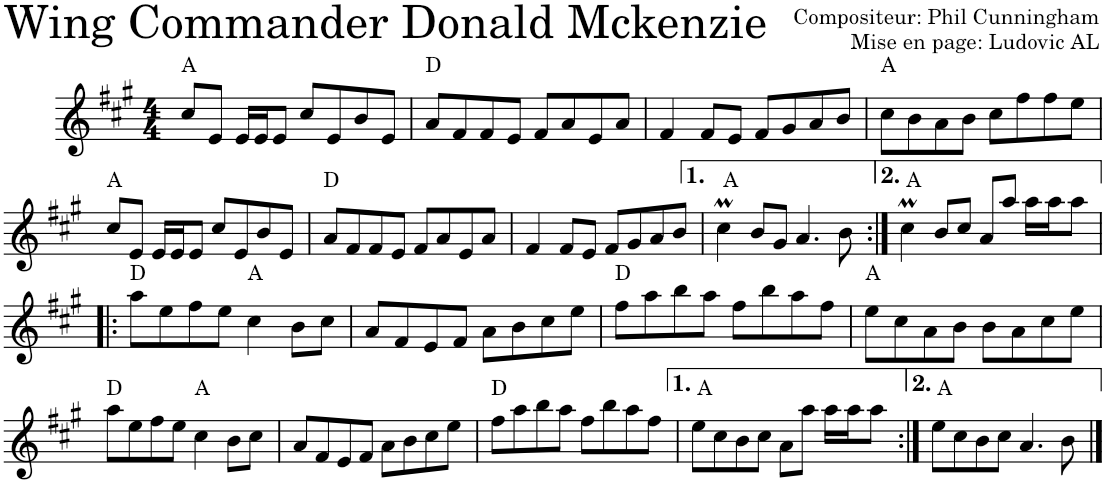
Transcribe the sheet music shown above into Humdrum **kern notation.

**kern	**harte
*part1	*part1
*staff1	*
*I"Voice	*
*I'V	*
*clefG2	*
*k[f#c#g#]	*
*M4/4	*
=1	=1
8cc#/L	A:maj
8e/J	.
16e/LL	.
16e/J	.
8e/J	.
8cc#/L	.
8e/	.
8b/	.
8e/J	.
=2	=2
8a/L	D:maj
8f#/	.
8f#/	.
8e/J	.
8f#/L	.
8a/	.
8e/	.
8a/J	.
=3	=3
4f#/	.
8f#/L	.
8e/J	.
8f#/L	.
8g#/	.
8a/	.
8b/J	.
=4	=4
8cc#\L	A:maj
8b\	.
8a\	.
8b\J	.
8cc#\L	.
8ff#\	.
8ff#\	.
8ee\J	.
!!LO:LB:g=z
=5	=5
8cc#/L	A:maj
8e/J	.
16e/LL	.
16e/J	.
8e/J	.
8cc#/L	.
8e/	.
8b/	.
8e/J	.
=6	=6
8a/L	D:maj
8f#/	.
8f#/	.
8e/J	.
8f#/L	.
8a/	.
8e/	.
8a/J	.
=7	=7
4f#/	.
8f#/L	.
8e/J	.
8f#/L	.
8g#/	.
8a/	.
8b/J	.
=8	=8
4cc#m\	A:maj
8b/L	.
8g#/J	.
4.a/	.
8b\	.
=9:|!	=9:|!
4cc#m\	A:maj
8b/L	.
8cc#/J	.
8a/L	.
8aa/J	.
16aa\LL	.
16aa\J	.
8aa\J	.
!!LO:LB:g=z
=10!|:	=10!|:
8aa\L	D:maj
8ee\	.
8ff#\	.
8ee\J	.
4cc#\	A:maj
8b\L	.
8cc#\J	.
=11	=11
8a/L	.
8f#/	.
8e/	.
8f#/J	.
8a\L	.
8b\	.
8cc#\	.
8ee\J	.
=12	=12
8ff#\L	D:maj
8aa\	.
8bb\	.
8aa\J	.
8ff#\L	.
8bb\	.
8aa\	.
8ff#\J	.
=13	=13
8ee\L	A:maj
8cc#\	.
8a\	.
8b\J	.
8b\L	.
8a\	.
8cc#\	.
8ee\J	.
!!LO:LB:g=z
=14	=14
8aa\L	D:maj
8ee\	.
8ff#\	.
8ee\J	.
4cc#\	A:maj
8b\L	.
8cc#\J	.
=15	=15
8a/L	.
8f#/	.
8e/	.
8f#/J	.
8a\L	.
8b\	.
8cc#\	.
8ee\J	.
=16	=16
8ff#\L	D:maj
8aa\	.
8bb\	.
8aa\J	.
8ff#\L	.
8bb\	.
8aa\	.
8ff#\J	.
=17	=17
8ee\L	A:maj
8cc#\	.
8b\	.
8cc#\J	.
8a\L	.
8aa\J	.
16aa\LL	.
16aa\J	.
8aa\J	.
=18:|!	=18:|!
8ee\L	A:maj
8cc#\	.
8b\	.
8cc#\J	.
4.a/	.
8b\	.
==	==
*-	*-
